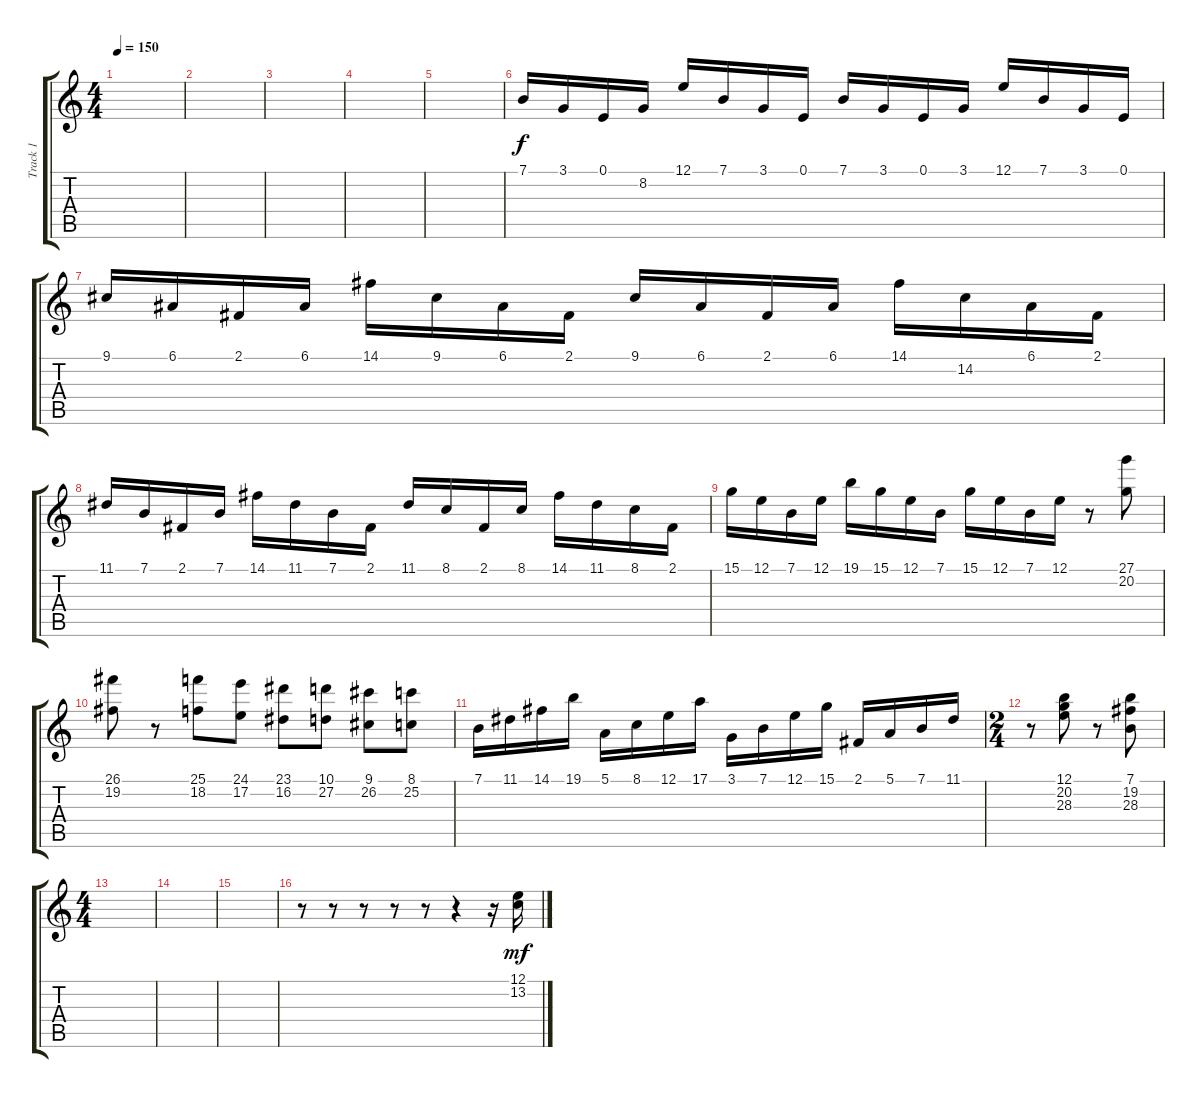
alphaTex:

\track ("Track 1" "Track 1") {instrument acousticgrandpiano}
\staff {score tabs}
\tuning (E4 B3 G3 D3 A2 E2) {hide}
\ts (4 4)
\tempo 150
\clef g2
\ks c
|
|
|
|
|
7.1.16 3.1.16 0.1.16 8.2.16 12.1.16 7.1.16 3.1.16 0.1.16 7.1.16 3.1.16 0.1.16 3.1.16 12.1.16 7.1.16 3.1.16 0.1.16 |
9.1.16 6.1.16 2.1.16 6.1.16 14.1.16 9.1.16 6.1.16 2.1.16 9.1.16 6.1.16 2.1.16 6.1.16 14.1.16 14.2.16 6.1.16 2.1.16 |
11.1.16 7.1.16 2.1.16 7.1.16 14.1.16 11.1.16 7.1.16 2.1.16 11.1.16 8.1.16 2.1.16 8.1.16 14.1.16 11.1.16 8.1.16 2.1.16 |
15.1.16 12.1.16 7.1.16 12.1.16 19.1.16 15.1.16 12.1.16 7.1.16 15.1.16 12.1.16 7.1.16 12.1.16 r.8 (27.1 20.2).8 |
(26.1 19.2).8 r.8 (25.1 18.2).8 (24.1 17.2).8 (23.1 16.2).8 (10.1 27.2).8 (9.1 26.2).8 (8.1 25.2).8 |
7.1.16 11.1.16 14.1.16 19.1.16 5.1.16 8.1.16 12.1.16 17.1.16 3.1.16 7.1.16 12.1.16 15.1.16 2.1.16 5.1.16 7.1.16 11.1.16 |
\ts (2 4)
r.8 (12.1 20.2 28.3).8 r.8 (7.1 19.2 28.3).8 |
\ts (4 4)
|
|
|
r.8 r.8 r.8 r.8 r.8 r.4 r.16 (12.1 13.2).16{dy mf}
